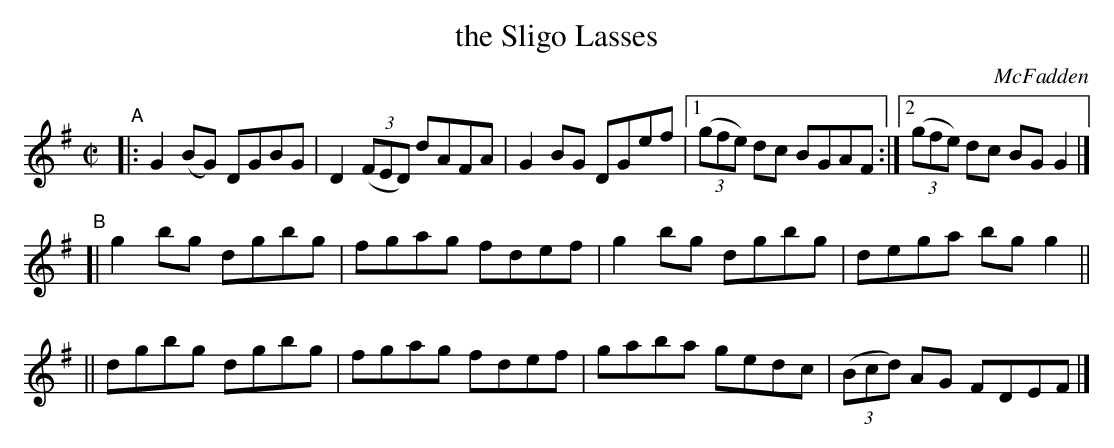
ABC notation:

X:1
T: the Sligo Lasses
O: McFadden
M: C|
L: 1/8
K: G
"^A"\
|: G2(BG) DGBG | D2 ((3FED) dAFA | G2BG DGef |1 ((3gfe) dc BGAF :|2 ((3gfe) dc BGG2 |]
"^B"\
[| g2bg dgbg | fgag fdef | g2bg dgbg | dega bgg2 ||
|| dgbg dgbg | fgag fdef | gaba gedc | ((3Bcd) AG FDEF |]
